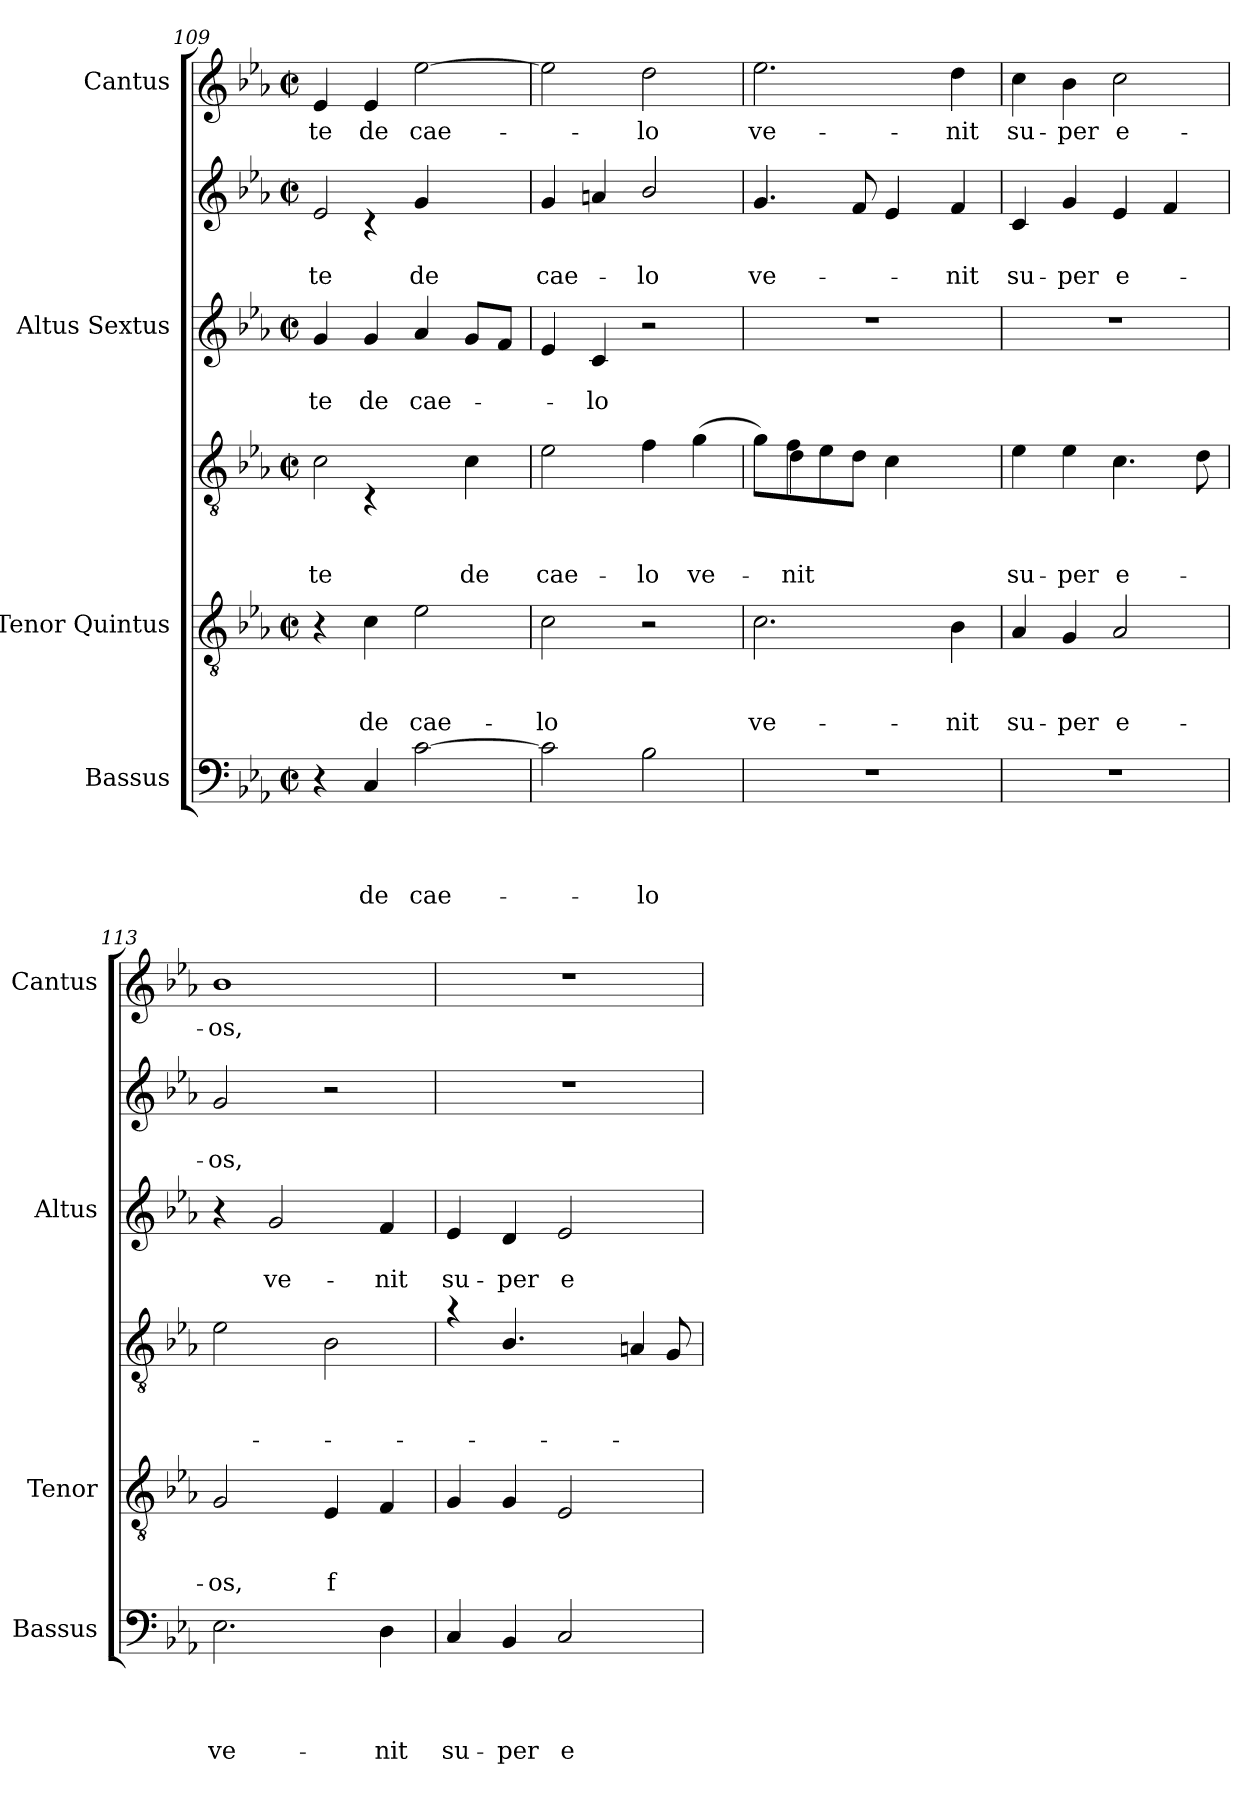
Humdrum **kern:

**kern	**text	**text	**text	**text	**kern	**text	**text	**text	**kern	**text	**text	**text	**kern	**text	**text	**kern	**text	**text	**kern	**text
*part4	*part4	*part4	*part4	*part4	*part3	*part3	*part3	*part3	*part3	*part3	*part3	*part3	*part2	*part2	*part2	*part2	*part2	*part2	*part1	*part1
*staff6	*staff6	*staff6	*staff6	*staff6	*staff5	*staff5	*staff5	*staff5	*staff4	*staff4	*staff4	*staff4	*staff3	*staff3	*staff3	*staff2	*staff2	*staff2	*staff1	*staff1
*I"Bassus	*	*	*	*	*I"Tenor Quintus	*	*	*	*	*	*	*	*I"Altus Sextus	*	*	*	*	*	*I"Cantus	*
*I'Bassus	*	*	*	*	*I'Tenor	*	*	*	*	*	*	*	*I'Altus	*	*	*	*	*	*I'Cantus	*
*clefF4	*	*	*	*	*clefGv2	*	*	*	*clefGv2	*	*	*	*clefG2	*	*	*clefG2	*	*	*clefG2	*
*k[b-e-a-]	*	*	*	*	*k[b-e-a-]	*	*	*	*k[b-e-a-]	*	*	*	*k[b-e-a-]	*	*	*k[b-e-a-]	*	*	*k[b-e-a-]	*
*E-:	*	*	*	*	*E-:	*	*	*	*E-:	*	*	*	*E-:	*	*	*E-:	*	*	*E-:	*
*M2/2	*	*	*	*	*M2/2	*	*	*	*M2/2	*	*	*	*M2/2	*	*	*M2/2	*	*	*M2/2	*
*met(c|)	*	*	*	*	*met(c|)	*	*	*	*met(c|)	*	*	*	*met(c|)	*	*	*met(c|)	*	*	*met(c|)	*
=109	=109	=109	=109	=109	=109	=109	=109	=109	=109	=109	=109	=109	=109	=109	=109	=109	=109	=109	=109	=109
!	!	!	!	!	!	!	!	!	!	!	!	!LO:LY:b	!	!	!LO:LY:b	!	!	!LO:LY:b	!	!LO:LY:b
*	*	*	*	*	*	*	*	*	*^	*	*	*	*	*	*	*^	*	*	*	*
4r	.	.	.	.	4r	.	.	.	2c\	4ryy	.	.	-te	4g/	.	te	2e-/	4ryy	.	-te	4e-/	-te
!	!	!	!	!LO:LY:b	!	!	!	!LO:LY:b	!	!	!	!	!	!	!	!LO:LY:b	!	!	!	!	!	!LO:LY:b
4C/	.	.	.	de	4c\	.	.	de	.	4rC	.	.	.	4g/	.	de	.	4rc	.	.	4e-/	de
!	!	!	!	!LO:LY:b	!	!	!	!LO:LY:b	!	!	!	!	!	!	!	!LO:LY:b	!	!	!	!LO:LY:b	!	!LO:LY:b
[>2c\	.	.	.	cae-	2e-\	.	.	cae-	2ryy	4ryy	.	.	.	4a-/	.	cae-	4ryy	4g/	.	de	[>2ee-\	cae-
!	!	!	!	!	!	!	!	!	!	!	!	!	!LO:LY:b	!	!	!	!	!	!	!	!	!
.	.	.	.	.	.	.	.	.	.	4c\	.	.	de	8g/L	.	.	4ryy	4ryy	.	.	.	.
.	.	.	.	.	.	.	.	.	.	.	.	.	.	8f/J	.	.	.	.	.	.	.	.
*	*	*	*	*	*	*	*	*	*v	*v	*	*	*	*	*	*	*v	*v	*	*	*	*
=110	=110	=110	=110	=110	=110	=110	=110	=110	=110	=110	=110	=110	=110	=110	=110	=110	=110	=110	=110	=110
!	!	!	!	!	!	!	!	!LO:LY:b	!	!	!	!LO:LY:b	!	!	!	!	!	!LO:LY:b	!	!
2c\]	.	.	.	.	2c\	.	.	-lo	2e-\	.	.	-cae-	4e-/	.	.	4g/	.	-cae-	2ee-\]	.
!	!	!	!	!	!	!	!	!	!	!	!	!	!	!	!LO:LY:b	!	!	!	!	!
.	.	.	.	.	.	.	.	.	.	.	.	.	4c/	.	lo	4an/	.	.	.	.
!	!	!	!	!LO:LY:b	!	!	!	!	!	!	!	!LO:LY:b	!	!	!	!	!	!LO:LY:b	!	!LO:LY:b
2B-\	.	.	.	-lo	2r	.	.	.	4f\	.	.	-lo	2r	.	.	2b-/	.	-lo	2dd\	-lo
!	!	!	!	!	!	!	!	!	!	!	!	!LO:LY:b	!	!	!	!	!	!	!	!
.	.	.	.	.	.	.	.	.	(>4g\	.	.	ve-	.	.	.	.	.	.	.	.
=111	=111	=111	=111	=111	=111	=111	=111	=111	=111	=111	=111	=111	=111	=111	=111	=111	=111	=111	=111	=111
!	!	!	!	!	!	!	!	!LO:LY:b	!	!	!	!	!	!	!	!	!	!LO:LY:b	!	!LO:LY:b
*	*	*	*	*	*	*	*	*	*^	*	*	*	*	*	*	*	*	*	*	*
1r	.	.	.	.	2.c\	.	.	ve-	8g\L)	8ryy	.	.	.	1r	.	.	4.g/	.	ve-	2.ee-\	ve-
!	!	!	!	!	!	!	!	!	!	!	!	!	!LO:LY:b	!	!	!	!	!	!	!	!
.	.	.	.	.	.	.	.	.	8f\	4d\	.	.	nit	.	.	.	.	.	.	.	.
.	.	.	.	.	.	.	.	.	8e-\	.	.	.	.	.	.	.	.	.	.	.	.
.	.	.	.	.	.	.	.	.	8d\J	4ryy	.	.	.	.	.	.	8f/	.	.	.	.
.	.	.	.	.	.	.	.	.	4c\	.	.	.	.	.	.	.	4e-/	.	.	.	.
.	.	.	.	.	.	.	.	.	.	4.ryy	.	.	.	.	.	.	.	.	.	.	.
!	!	!	!	!	!	!	!	!LO:LY:b	!	!	!	!	!	!	!	!	!	!	!LO:LY:b	!	!LO:LY:b
.	.	.	.	.	4B-\	.	.	-nit	4ryy	.	.	.	.	.	.	.	4f/	.	-nit	4dd\	-nit
*	*	*	*	*	*	*	*	*	*v	*v	*	*	*	*	*	*	*	*	*	*	*
=112	=112	=112	=112	=112	=112	=112	=112	=112	=112	=112	=112	=112	=112	=112	=112	=112	=112	=112	=112	=112
!	!	!	!	!	!	!	!	!LO:LY:b	!	!	!	!LO:LY:b	!	!	!	!	!	!LO:LY:b	!	!LO:LY:b
1r	.	.	.	.	4A-/	.	.	-su-	4e-\	.	.	su-	1r	.	.	4c/	.	su-	4cc\	su-
!	!	!	!	!	!	!	!	!LO:LY:b	!	!	!	!LO:LY:b	!	!	!	!	!	!LO:LY:b	!	!LO:LY:b
.	.	.	.	.	4G/	.	.	-per	4e-\	.	.	-per	.	.	.	4g/	.	-per	4b-\	-per
!	!	!	!	!	!	!	!	!LO:LY:b	!	!	!	!LO:LY:b:rj	!	!	!	!	!	!LO:LY:b:rj	!	!LO:LY:b
.	.	.	.	.	2A-/	.	.	e-	4.c\	.	.	e-	.	.	.	4e-/	.	e-	2cc\	e-
.	.	.	.	.	.	.	.	.	.	.	.	.	.	.	.	4f/	.	.	.	.
.	.	.	.	.	.	.	.	.	8d\	.	.	.	.	.	.	.	.	.	.	.
!!LO:PB:g=z
=113	=113	=113	=113	=113	=113	=113	=113	=113	=113	=113	=113	=113	=113	=113	=113	=113	=113	=113	=113	=113
!	!	!	!	!LO:LY:b	!	!	!	!LO:LY:b	!	!	!	!	!	!	!	!	!	!LO:LY:b	!	!LO:LY:b
2.E-\	.	.	.	ve-	2G/	.	.	-os,	2e-\	.	.	.	4r	.	.	2g/	.	-os,	1b-	-os,
!	!	!	!	!	!	!	!	!	!	!	!	!	!	!	!LO:LY:b	!	!	!	!	!
.	.	.	.	.	.	.	.	.	.	.	.	.	2g/	.	ve-	.	.	.	.	.
!	!	!	!	!	!	!	!	!LO:LY:b	!	!	!	!	!	!	!	!	!	!	!	!
.	.	.	.	.	4E-/	.	.	f	2B-\	.	.	.	.	.	.	2r	.	.	.	.
!	!	!	!	!LO:LY:b	!	!	!	!	!	!	!	!	!	!	!LO:LY:b	!	!	!	!	!
4D\	.	.	.	-nit	4F/	.	.	.	.	.	.	.	4f/	.	-nit	.	.	.	.	.
=114	=114	=114	=114	=114	=114	=114	=114	=114	=114	=114	=114	=114	=114	=114	=114	=114	=114	=114	=114	=114
!	!	!	!	!LO:LY:b	!	!	!	!	!	!	!	!	!	!	!LO:LY:b	!	!	!	!	!
*	*	*	*	*	*	*	*	*	*^	*	*	*	*	*	*	*	*	*	*	*
4C/	.	.	.	su-	4G/	.	.	.	4ra	2.ryy	.	.	.	4e-/	.	su-	1r	.	.	1r	.
!	!	!	!	!LO:LY:b	!	!	!	!	!	!	!	!	!	!	!	!LO:LY:b	!	!	!	!	!
4BB-/	.	.	.	-per	4G/	.	.	.	4.B-/	.	.	.	.	4d/	.	-per	.	.	.	.	.
!	!	!	!	!LO:LY:b	!	!	!	!	!	!	!	!	!	!	!	!LO:LY:b	!	!	!	!	!
2C/	.	.	.	e-	2E-/	.	.	.	.	.	.	.	.	2e-/	.	e-	.	.	.	.	.
.	.	.	.	.	.	.	.	.	4ryy	.	.	.	.	.	.	.	.	.	.	.	.
.	.	.	.	.	.	.	.	.	.	4An/	.	.	.	.	.	.	.	.	.	.	.
.	.	.	.	.	.	.	.	.	8G/	.	.	.	.	.	.	.	.	.	.	.	.
*	*	*	*	*	*	*	*	*	*v	*v	*	*	*	*	*	*	*	*	*	*	*
=	=	=	=	=	=	=	=	=	=	=	=	=	=	=	=	=	=	=	=	=
*-	*-	*-	*-	*-	*-	*-	*-	*-	*-	*-	*-	*-	*-	*-	*-	*-	*-	*-	*-	*-
